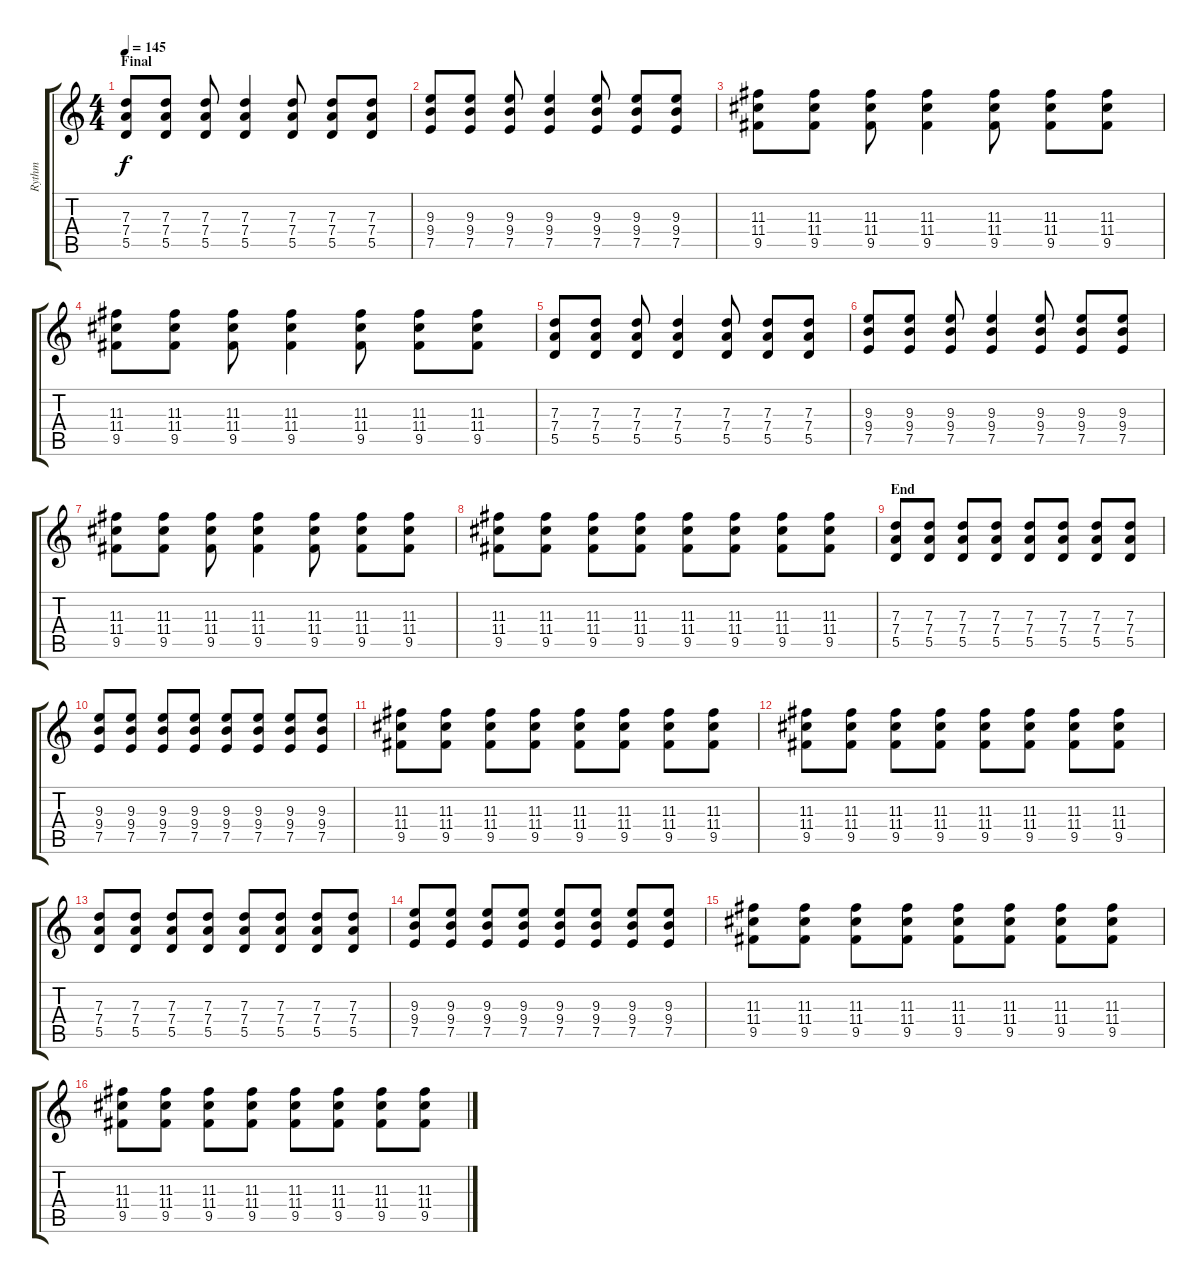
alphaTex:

\track ("Rythm" "Rythm") {instrument distortionguitar}
\staff {score tabs}
\tuning (E4 B3 G3 D3 A2 E2) {hide}
\ts (4 4)
\section ("" "Final")
\tempo 145
\clef g2
\ks c
(7.3 7.4 5.5).8{dy f} (7.3 7.4 5.5).8 (7.3 7.4 5.5).8 (7.3 7.4 5.5).4 (7.3 7.4 5.5).8 (7.3 7.4 5.5).8 (7.3 7.4 5.5).8 |
(9.3 9.4 7.5).8 (9.3 9.4 7.5).8 (9.3 9.4 7.5).8 (9.3 9.4 7.5).4 (9.3 9.4 7.5).8 (9.3 9.4 7.5).8 (9.3 9.4 7.5).8 |
(11.3 11.4 9.5).8 (11.3 11.4 9.5).8 (11.3 11.4 9.5).8 (11.3 11.4 9.5).4 (11.3 11.4 9.5).8 (11.3 11.4 9.5).8 (11.3 11.4 9.5).8 |
(11.3 11.4 9.5).8 (11.3 11.4 9.5).8 (11.3 11.4 9.5).8 (11.3 11.4 9.5).4 (11.3 11.4 9.5).8 (11.3 11.4 9.5).8 (11.3 11.4 9.5).8 |
(7.3 7.4 5.5).8 (7.3 7.4 5.5).8 (7.3 7.4 5.5).8 (7.3 7.4 5.5).4 (7.3 7.4 5.5).8 (7.3 7.4 5.5).8 (7.3 7.4 5.5).8 |
(9.3 9.4 7.5).8 (9.3 9.4 7.5).8 (9.3 9.4 7.5).8 (9.3 9.4 7.5).4 (9.3 9.4 7.5).8 (9.3 9.4 7.5).8 (9.3 9.4 7.5).8 |
(11.3 11.4 9.5).8 (11.3 11.4 9.5).8 (11.3 11.4 9.5).8 (11.3 11.4 9.5).4 (11.3 11.4 9.5).8 (11.3 11.4 9.5).8 (11.3 11.4 9.5).8 |
(11.3 11.4 9.5).8 (11.3 11.4 9.5).8 (11.3 11.4 9.5).8 (11.3 11.4 9.5).8 (11.3 11.4 9.5).8 (11.3 11.4 9.5).8 (11.3 11.4 9.5).8 (11.3 11.4 9.5).8 |
\section ("" "End")
(7.3 7.4 5.5).8 (7.3 7.4 5.5).8 (7.3 7.4 5.5).8 (7.3 7.4 5.5).8 (7.3 7.4 5.5).8 (7.3 7.4 5.5).8 (7.3 7.4 5.5).8 (7.3 7.4 5.5).8 |
(9.3 9.4 7.5).8 (9.3 9.4 7.5).8 (9.3 9.4 7.5).8 (9.3 9.4 7.5).8 (9.3 9.4 7.5).8 (9.3 9.4 7.5).8 (9.3 9.4 7.5).8 (9.3 9.4 7.5).8 |
(11.3 11.4 9.5).8 (11.3 11.4 9.5).8 (11.3 11.4 9.5).8 (11.3 11.4 9.5).8 (11.3 11.4 9.5).8 (11.3 11.4 9.5).8 (11.3 11.4 9.5).8 (11.3 11.4 9.5).8 |
(11.3 11.4 9.5).8 (11.3 11.4 9.5).8 (11.3 11.4 9.5).8 (11.3 11.4 9.5).8 (11.3 11.4 9.5).8 (11.3 11.4 9.5).8 (11.3 11.4 9.5).8 (11.3 11.4 9.5).8 |
(7.3 7.4 5.5).8 (7.3 7.4 5.5).8 (7.3 7.4 5.5).8 (7.3 7.4 5.5).8 (7.3 7.4 5.5).8 (7.3 7.4 5.5).8 (7.3 7.4 5.5).8 (7.3 7.4 5.5).8 |
(9.3 9.4 7.5).8 (9.3 9.4 7.5).8 (9.3 9.4 7.5).8 (9.3 9.4 7.5).8 (9.3 9.4 7.5).8 (9.3 9.4 7.5).8 (9.3 9.4 7.5).8 (9.3 9.4 7.5).8 |
(11.3 11.4 9.5).8 (11.3 11.4 9.5).8 (11.3 11.4 9.5).8 (11.3 11.4 9.5).8 (11.3 11.4 9.5).8 (11.3 11.4 9.5).8 (11.3 11.4 9.5).8 (11.3 11.4 9.5).8 |
(11.3 11.4 9.5).8 (11.3 11.4 9.5).8 (11.3 11.4 9.5).8 (11.3 11.4 9.5).8 (11.3 11.4 9.5).8 (11.3 11.4 9.5).8 (11.3 11.4 9.5).8 (11.3 11.4 9.5).8
